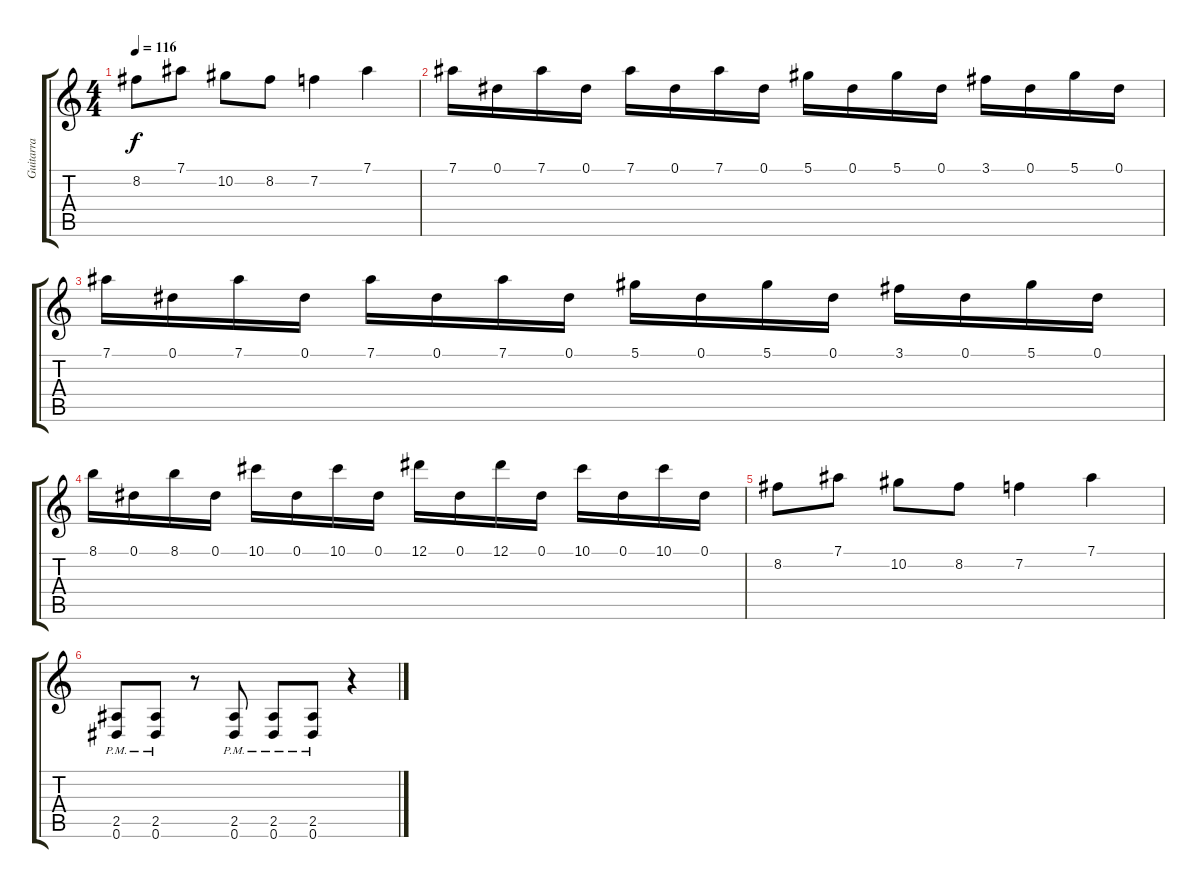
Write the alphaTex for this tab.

\track ("Guitarra" "Guitarra") {instrument electricguitarclean}
\staff {score tabs}
\tuning (Eb4 Bb3 Gb3 Db3 Ab2 Eb2) {hide}
\ts (4 4)
\tempo 116
\clef g2
\ks c
8.2.8{dy f} 7.1.8 10.2.8 8.2.8 7.2.4 7.1.4 |
7.1.16{instrument distortionguitar} 0.1.16 7.1.16 0.1.16 7.1.16 0.1.16 7.1.16 0.1.16 5.1.16 0.1.16 5.1.16 0.1.16 3.1.16 0.1.16 5.1.16 0.1.16 |
7.1.16 0.1.16 7.1.16 0.1.16 7.1.16 0.1.16 7.1.16 0.1.16 5.1.16 0.1.16 5.1.16 0.1.16 3.1.16 0.1.16 5.1.16 0.1.16 |
8.1.16 0.1.16 8.1.16 0.1.16 10.1.16 0.1.16 10.1.16 0.1.16 12.1.16 0.1.16 12.1.16 0.1.16 10.1.16 0.1.16 10.1.16 0.1.16 |
8.2.8 7.1.8 10.2.8 8.2.8 7.2.4 7.1.4 |
(2.5{pm} 0.6{pm}).8 (2.5{pm} 0.6{pm}).8 r.8 (2.5{pm} 0.6{pm}).8 (2.5{pm} 0.6{pm}).8 (2.5{pm} 0.6{pm}).8 r.4
